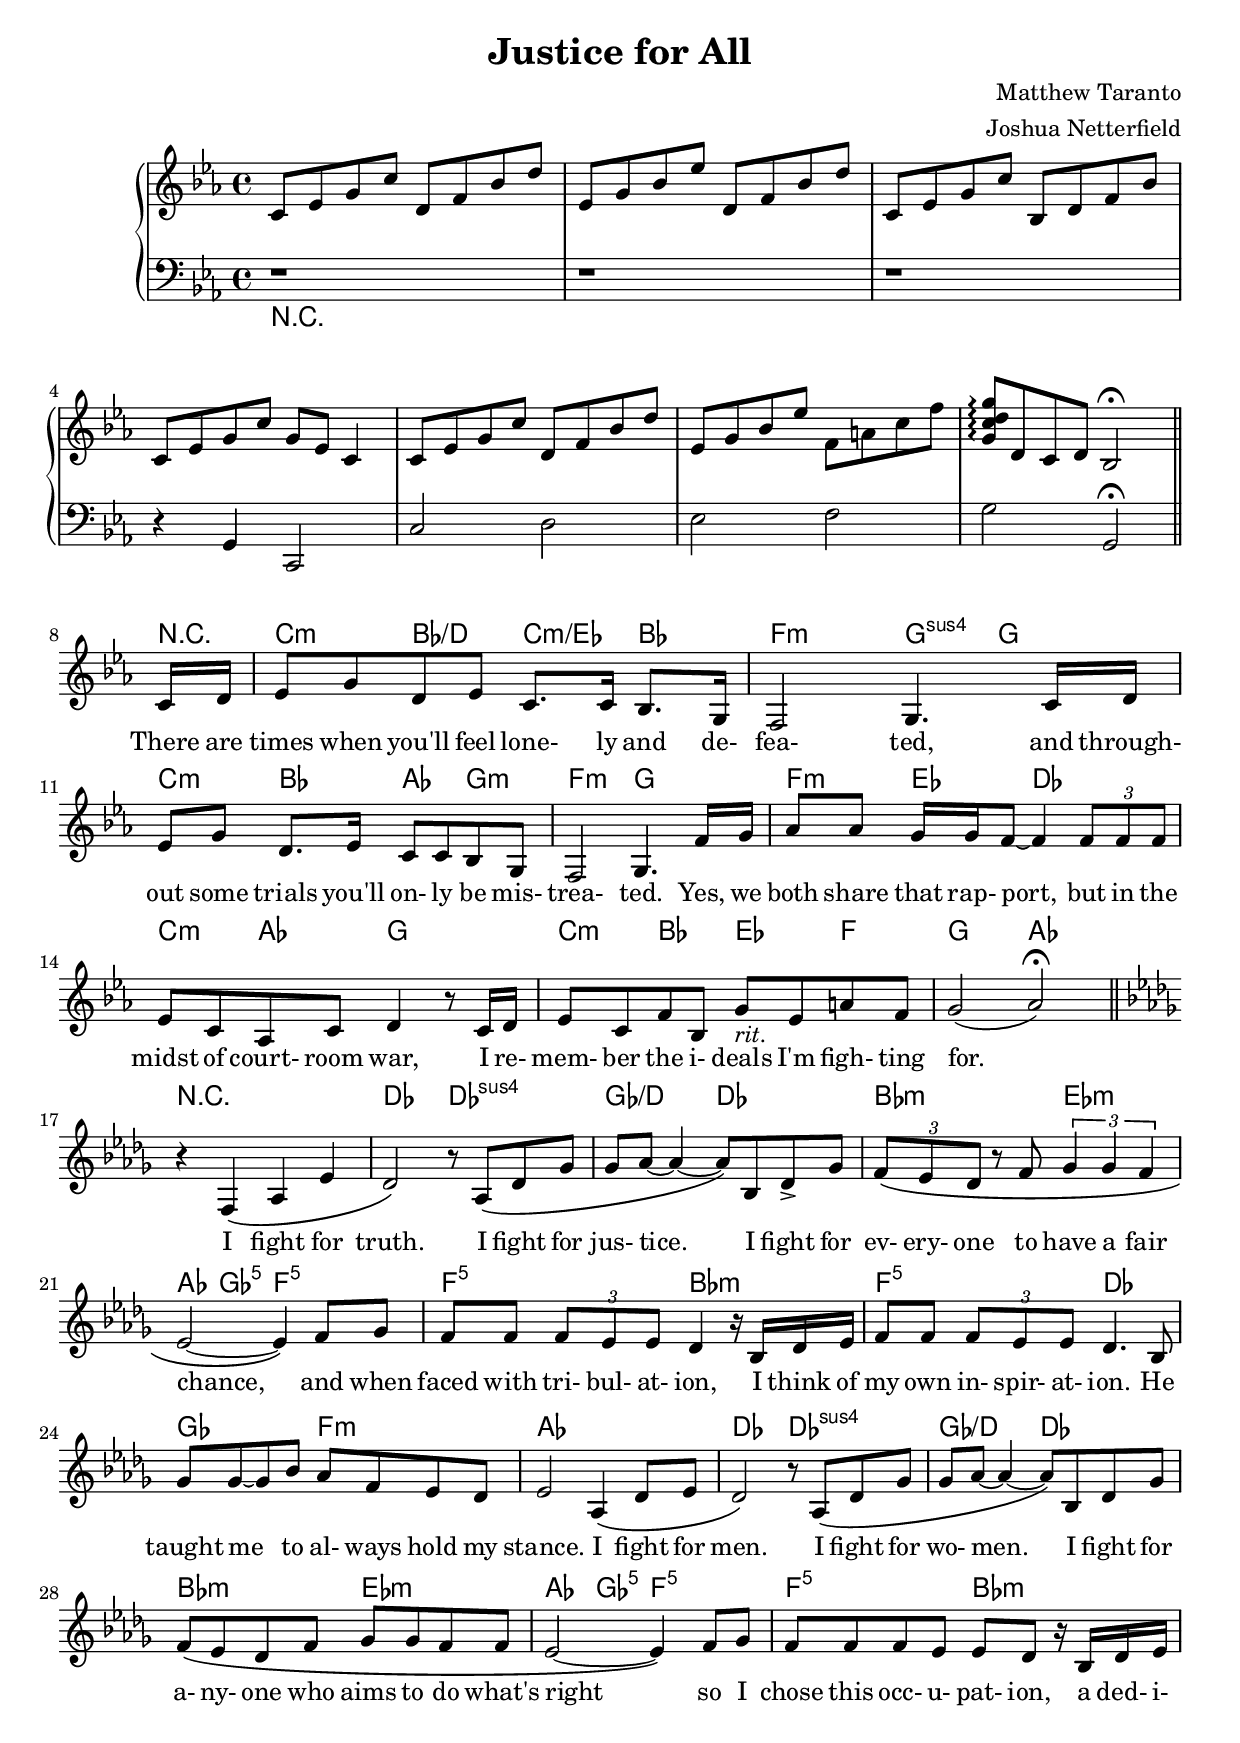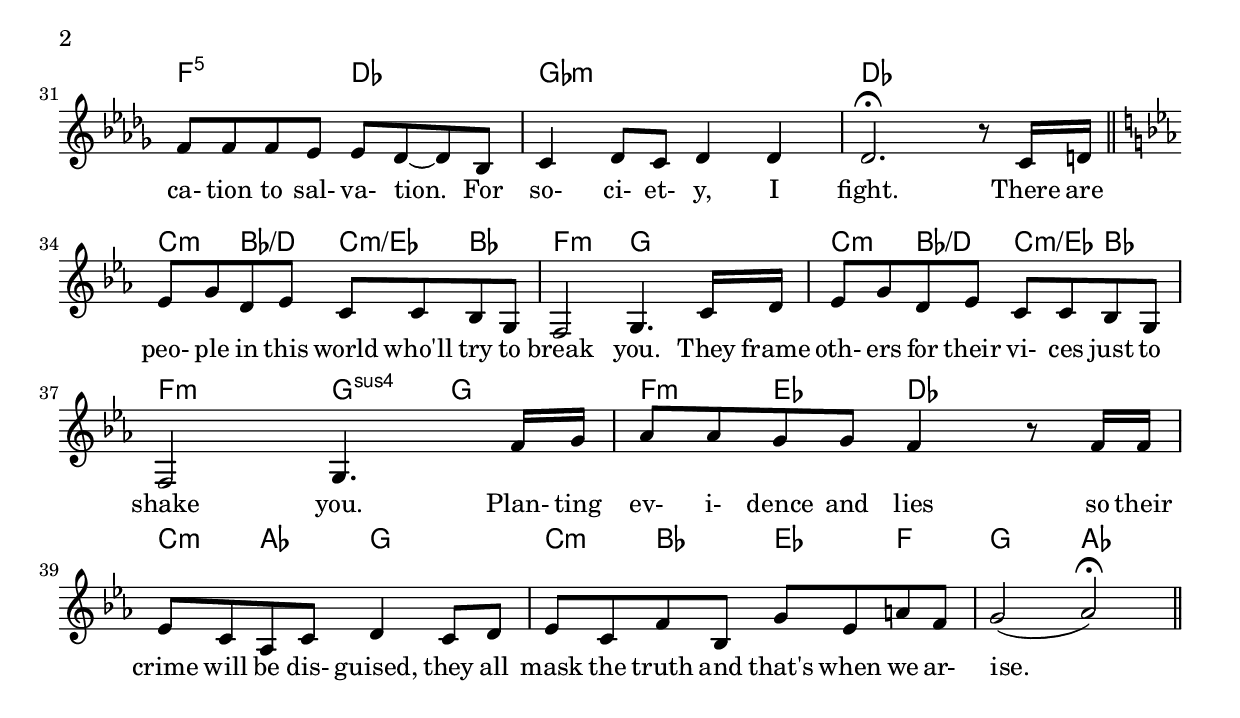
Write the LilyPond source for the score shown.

\header {
  title = "Justice for All"
  composer = "Matthew Taranto"
  arranger = "Joshua Netterfield"
}

\layout {   
  \context {     
    \Staff \RemoveEmptyStaves
    \override VerticalAxisGroup #'remove-first = ##t
  }
}

\score {
  <<
  \new PianoStaff \relative c' <<
    \new Staff {
      \key c \minor
      c8 ees g c
      d, f bes d |
      ees, g bes ees
      d, f bes d |
      c, ees g c
      bes, d f bes |
      c, ees g c g ees c4 |

      c8 ees g c
      d, f bes d |
      ees, g bes ees
      f, a c f |
      <g, c d g>8\arpeggio
      d c d bes2\fermata 
      \bar "||"
      % Hide time signature
      \override Staff.TimeSignature #'stencil = ##f

      % Without this, some extra space is added after the line...
      \once \set Staff.explicitKeySignatureVisibility = #end-of-line-invisible
      \break
    }
    \new Staff {
      \key c \minor
      \clef bass
      r1 |
      r1 |
      r1 |
      r4 g, c,2 |

      c'2
      d
      ees
      f |
      g2
      g,\fermata
      \bar "||"
      % Hide time signature
      \override Staff.TimeSignature #'stencil = ##f

      % Without this, some extra space is added after the line...
      \once \set Staff.explicitKeySignatureVisibility = #end-of-line-invisible
      \break
    }
  >> 
  \chords {
    R1*7

    % Without this, some extra space is added after the line...
    \once \set Staff.explicitKeySignatureVisibility = #end-of-line-invisible
    \break

    \time 1/8
    r8

    \time 4/4
    \powerChords
    
    c4:m bes/d c:m/ees bes
    f2:m g4:sus4 g

    c4:m bes aes g:m
    f2:m g

    f4:m ees des2
    c4:m aes g2

    c4:m bes ees f
    g2 aes

    R1

    des2 des:sus4
    ges/d des
    bes:m ees:m
    aes4 ges:1.5 f2:1.5

    f2:1.5 bes:m
    f2:1.5 des
    ges f:m
    aes1

    des2 des:sus4
    ges/d des
    bes:m ees:m
    aes4 ges:1.5 f2:1.5

    f2:1.5 bes:m
    f2:1.5 des
    ges1:m
    des1

    c4:m bes/d c:m/ees bes
    f2:m g2

    c4:m bes/d c:m/ees bes
    f2:m g4:sus4 g

    f4:m ees des2
    c4:m aes g2
    c4:m bes ees f
    g2 aes

  }
  \new Staff \relative c {
    R1*7
    \override Staff.TimeSignature #'stencil = ##f

    % Without this, some extra space is added after the line...
    \once \set Staff.explicitKeySignatureVisibility = #end-of-line-invisible
    \break

    \key c \minor
    \time 1/8
    \new Voice = "vocals" {
      c'16 d
      \time 4/4
    
      ees8 g d ees c8. c16 bes8. g16 |
      f2 g4. c16 d |
      
      % Show future time signatures (remember, we got rid of them above...) 
      \override Staff.TimeSignature #'stencil = ##t

      ees8 g d8. ees16 c8 c bes g |
      f2 g4. f'16 g |

      aes8 aes g16 g f8 ~ f4
      \tuplet 3/2 { f8 f f } |
      ees c aes c d4
      r8 c16 d |
      ees8 c f bes, g'_\markup{\italic rit.} ees a f |
      g2 ( aes \fermata )

      \bar "||"

      \key des \major
      r4 f,\( aes ees' | %These first two bars are weird. I'll come back and fix them later.
      des2 \) r8 aes  \( des ges | %The "fight"s are longer than "I" or "for"
      ges aes ~ aes4 ~ aes8 \)
      bes, des-> ges |
      \tuplet 3/2 {f \( ees des8} r f \tuplet 3/2 { ges4 ges f }|
      ees2 ~ ees4 \) f8 ges |
      f f \tuplet 3/2 {f ees ees} des4 r16 bes16 des ees |
      f8 f \tuplet 3/2 {f ees ees} des4. bes8 |
      ges' ges ~ ges bes aes f ees des |
      ees2  aes,4 \( des8 ees |
      
      des2 \) r8 aes  \( des ges |
      ges aes ~ aes4 ~ aes8 \)
      bes, des ges |
      f \( ees des8 f ges8 ges f f |
      ees2 ~ ees4 \) f8 ges |
      f f f ees ees des r16 bes16 des ees |
      f8 f f ees ees des ~ des bes |

      c4 des8 c des4 des |
      des2.\fermata r8 c16 d \bar "||"

      \break
      \key c \minor

      ees8 g d ees c c bes g |
      f2 g4. c16 d |

      ees8 g d ees c c bes g |
      f2 g4. f'16 g |

      aes8 aes g g f4
      r8 f16 f
      ees8 c aes c d4
      c8 d |
      ees c f bes, g' ees a f |
      g2 ( aes \fermata )

      \bar "||"

    }
  }
  \new Lyrics \lyricsto "vocals" {
    There are times when you'll feel lone- ly and de-
    fea- ted, and through- out some trials you'll on- ly be mis-
    trea- ted. Yes, we
    both share that rap- port, but in the
    midst of court- room war, I re-
    mem- ber the i- deals I'm figh- ting
    for.

    I fight for truth.
    I fight for jus- tice.
    I fight for ev- ery- one to have a fair chance,
    
    and when faced with tri- bul- at- ion,
    I think of my own in- spir- at- ion.
    He taught me to al- ways hold my stance.

    I fight for men.
    I fight for wo- men.
    I fight for a- ny- one who aims to do what's right
    so I chose this occ- u- pat- ion,
    a ded- i- ca- tion to sal- va- tion.
    For so- ci- et- y, I fight.

    There are peo- ple in this world who'll try to break you.
    They frame oth- ers for their vi- ces just to shake you.
    Plan- ting ev- i- dence and lies
    so their crime will be dis- guised,
    they all mask the truth and that's when we ar- ise.
  }
  >>
}
